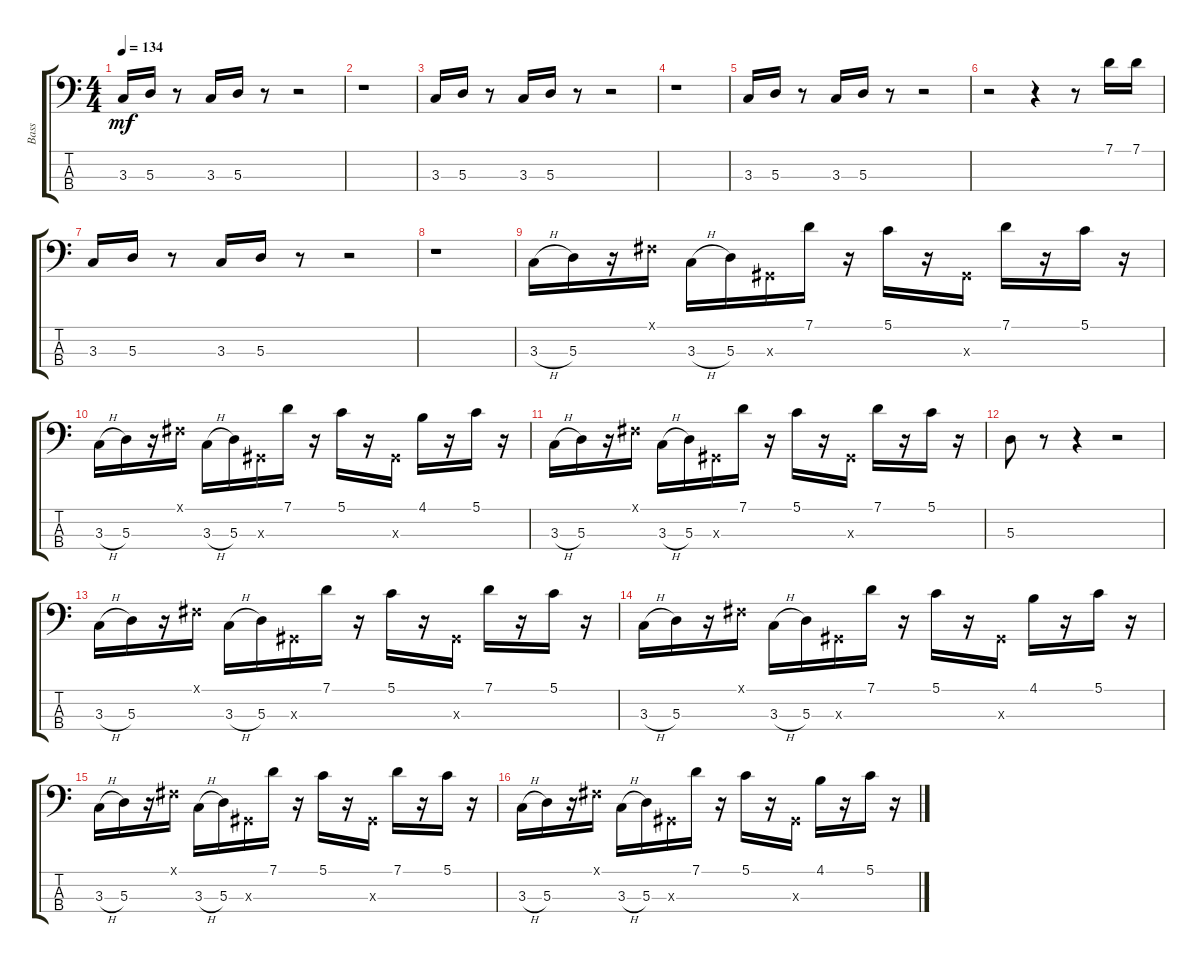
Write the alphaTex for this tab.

\track ("Bass" "Bass") {instrument slapbass1}
\staff {score tabs}
\tuning (G2 D2 A1 E1) {hide}
\ts (4 4)
\tempo 134
\clef f4
\ks c
3.3.16{dy mf instrument slapbass1} 5.3.16 r.8 3.3.16 5.3.16 r.8 r.2 |
r.1 |
3.3.16 5.3.16 r.8 3.3.16 5.3.16 r.8 r.2 |
r.1 |
3.3.16 5.3.16 r.8 3.3.16 5.3.16 r.8 r.2 |
r.2 r.4 r.8 7.1.16 7.1.16 |
3.3.16 5.3.16 r.8 3.3.16 5.3.16 r.8 r.2 |
r.1 |
3.3{h}.16 5.3.16 r.16 -1.1{x}.16 3.3{h}.16 5.3.16 -1.3{x}.16 7.1.16 r.16 5.1.16 r.16 -1.3{x}.16 7.1.16 r.16 5.1.16 r.16 |
3.3{h}.16 5.3.16 r.16 -1.1{x}.16 3.3{h}.16 5.3.16 -1.3{x}.16 7.1.16 r.16 5.1.16 r.16 -1.3{x}.16 4.1.16 r.16 5.1.16 r.16 |
3.3{h}.16 5.3.16 r.16 -1.1{x}.16 3.3{h}.16 5.3.16 -1.3{x}.16 7.1.16 r.16 5.1.16 r.16 -1.3{x}.16 7.1.16 r.16 5.1.16 r.16 |
5.3.8 r.8 r.4 r.2 |
3.3{h}.16 5.3.16 r.16 -1.1{x}.16 3.3{h}.16 5.3.16 -1.3{x}.16 7.1.16 r.16 5.1.16 r.16 -1.3{x}.16 7.1.16 r.16 5.1.16 r.16 |
3.3{h}.16 5.3.16 r.16 -1.1{x}.16 3.3{h}.16 5.3.16 -1.3{x}.16 7.1.16 r.16 5.1.16 r.16 -1.3{x}.16 4.1.16 r.16 5.1.16 r.16 |
3.3{h}.16 5.3.16 r.16 -1.1{x}.16 3.3{h}.16 5.3.16 -1.3{x}.16 7.1.16 r.16 5.1.16 r.16 -1.3{x}.16 7.1.16 r.16 5.1.16 r.16 |
3.3{h}.16 5.3.16 r.16 -1.1{x}.16 3.3{h}.16 5.3.16 -1.3{x}.16 7.1.16 r.16 5.1.16 r.16 -1.3{x}.16 4.1.16 r.16 5.1.16 r.16
